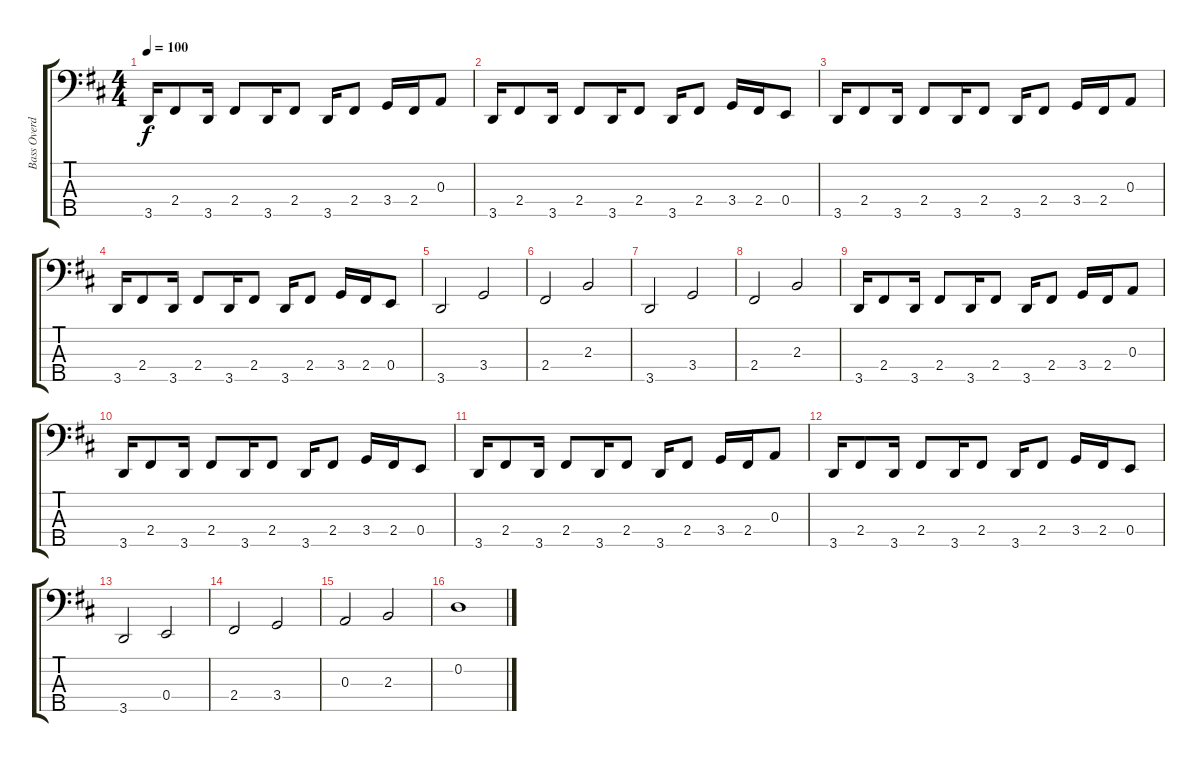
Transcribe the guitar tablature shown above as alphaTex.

\track ("Bass Overdub" "Bass Overd") {instrument slapbass2}
\staff {score tabs}
\tuning (G2 D2 A1 E1 B0) {hide}
\ts (4 4)
\tempo 100
\clef f4
\ks d
3.5.16{dy f} 2.4.8 3.5.16 2.4.8 3.5.16 2.4.8 3.5.16 2.4.8 3.4.16 2.4.16 0.3.8 |
3.5.16 2.4.8 3.5.16 2.4.8 3.5.16 2.4.8 3.5.16 2.4.8 3.4.16 2.4.16 0.4.8 |
3.5.16 2.4.8 3.5.16 2.4.8 3.5.16 2.4.8 3.5.16 2.4.8 3.4.16 2.4.16 0.3.8 |
3.5.16 2.4.8 3.5.16 2.4.8 3.5.16 2.4.8 3.5.16 2.4.8 3.4.16 2.4.16 0.4.8 |
3.5.2 3.4.2 |
2.4.2 2.3.2 |
3.5.2 3.4.2 |
2.4.2 2.3.2 |
3.5.16 2.4.8 3.5.16 2.4.8 3.5.16 2.4.8 3.5.16 2.4.8 3.4.16 2.4.16 0.3.8 |
3.5.16 2.4.8 3.5.16 2.4.8 3.5.16 2.4.8 3.5.16 2.4.8 3.4.16 2.4.16 0.4.8 |
3.5.16 2.4.8 3.5.16 2.4.8 3.5.16 2.4.8 3.5.16 2.4.8 3.4.16 2.4.16 0.3.8 |
3.5.16 2.4.8 3.5.16 2.4.8 3.5.16 2.4.8 3.5.16 2.4.8 3.4.16 2.4.16 0.4.8 |
3.5.2 0.4.2 |
2.4.2 3.4.2 |
0.3.2 2.3.2 |
0.2.1
